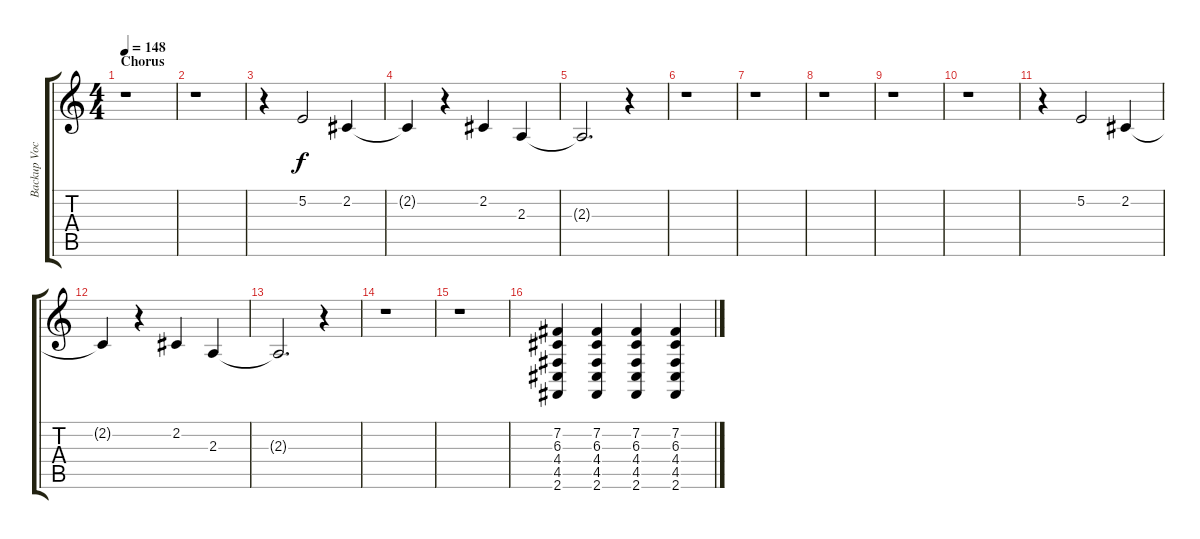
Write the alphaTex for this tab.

\track ("Backup Vocals" "Backup Voc") {instrument musicbox}
\staff {score tabs}
\tuning (E4 B3 G3 D3 A2 E2) {hide}
\ts (4 4)
\section ("" "Chorus")
\tempo 148
\clef g2
\ks c
r.1{dy f} |
r.1 |
r.4 5.2.2 2.2.4 |
2.2{t}.4 r.4 2.2.4 2.3.4 |
2.3{t}.2{d} r.4 |
r.1 |
r.1 |
r.1 |
r.1 |
r.1 |
r.4 5.2.2 2.2.4 |
2.2{t}.4 r.4 2.2.4 2.3.4 |
2.3{t}.2{d} r.4 |
r.1 |
r.1 |
(7.2 6.3 4.4 4.5 2.6).4 (7.2 6.3 4.4 4.5 2.6).4 (7.2 6.3 4.4 4.5 2.6).4 (7.2 6.3 4.4 4.5 2.6).4
